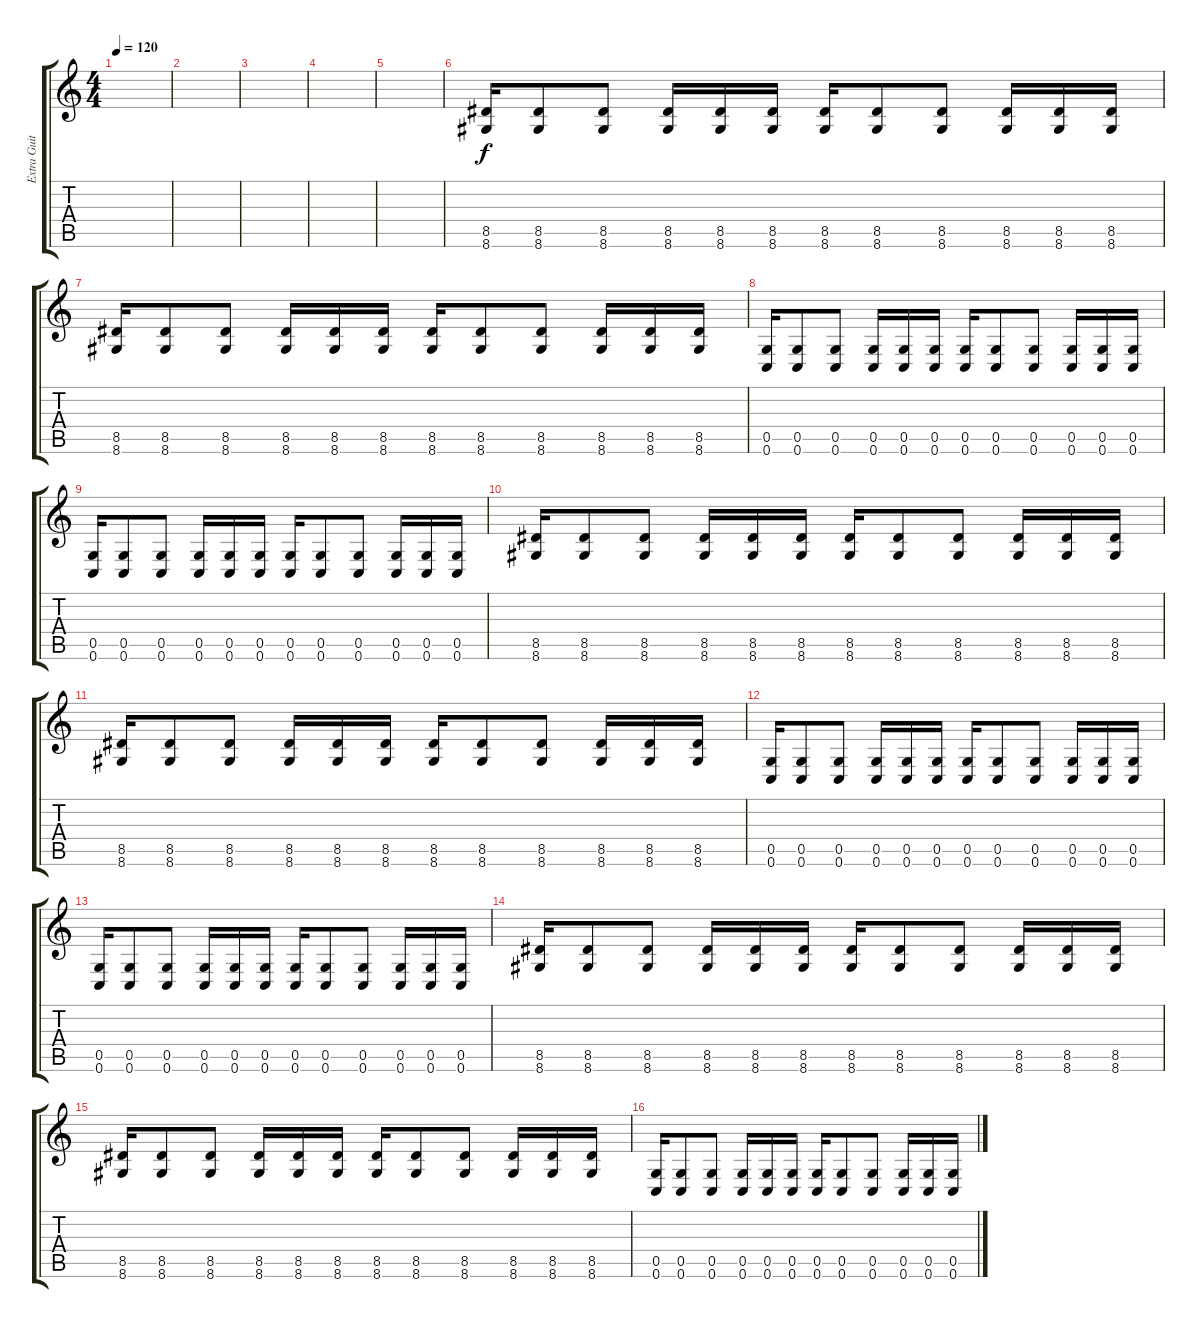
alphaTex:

\track ("Extra Guitar" "Extra Guit") {instrument distortionguitar}
\staff {score tabs}
\tuning (D4 A3 F3 C3 G2 C2) {hide}
\ts (4 4)
\tempo 120
\clef g2
\ks c
|
|
|
|
|
(8.5 8.6).16 (8.5 8.6).8 (8.5 8.6).8 (8.5 8.6).16 (8.5 8.6).16 (8.5 8.6).16 (8.5 8.6).16 (8.5 8.6).8 (8.5 8.6).8 (8.5 8.6).16 (8.5 8.6).16 (8.5 8.6).16 |
(8.5 8.6).16 (8.5 8.6).8 (8.5 8.6).8 (8.5 8.6).16 (8.5 8.6).16 (8.5 8.6).16 (8.5 8.6).16 (8.5 8.6).8 (8.5 8.6).8 (8.5 8.6).16 (8.5 8.6).16 (8.5 8.6).16 |
(0.5 0.6).16 (0.5 0.6).8 (0.5 0.6).8 (0.5 0.6).16 (0.5 0.6).16 (0.5 0.6).16 (0.5 0.6).16 (0.5 0.6).8 (0.5 0.6).8 (0.5 0.6).16 (0.5 0.6).16 (0.5 0.6).16 |
(0.5 0.6).16 (0.5 0.6).8 (0.5 0.6).8 (0.5 0.6).16 (0.5 0.6).16 (0.5 0.6).16 (0.5 0.6).16 (0.5 0.6).8 (0.5 0.6).8 (0.5 0.6).16 (0.5 0.6).16 (0.5 0.6).16 |
(8.5 8.6).16 (8.5 8.6).8 (8.5 8.6).8 (8.5 8.6).16 (8.5 8.6).16 (8.5 8.6).16 (8.5 8.6).16 (8.5 8.6).8 (8.5 8.6).8 (8.5 8.6).16 (8.5 8.6).16 (8.5 8.6).16 |
(8.5 8.6).16 (8.5 8.6).8 (8.5 8.6).8 (8.5 8.6).16 (8.5 8.6).16 (8.5 8.6).16 (8.5 8.6).16 (8.5 8.6).8 (8.5 8.6).8 (8.5 8.6).16 (8.5 8.6).16 (8.5 8.6).16 |
(0.5 0.6).16 (0.5 0.6).8 (0.5 0.6).8 (0.5 0.6).16 (0.5 0.6).16 (0.5 0.6).16 (0.5 0.6).16 (0.5 0.6).8 (0.5 0.6).8 (0.5 0.6).16 (0.5 0.6).16 (0.5 0.6).16 |
(0.5 0.6).16 (0.5 0.6).8 (0.5 0.6).8 (0.5 0.6).16 (0.5 0.6).16 (0.5 0.6).16 (0.5 0.6).16 (0.5 0.6).8 (0.5 0.6).8 (0.5 0.6).16 (0.5 0.6).16 (0.5 0.6).16 |
(8.5 8.6).16 (8.5 8.6).8 (8.5 8.6).8 (8.5 8.6).16 (8.5 8.6).16 (8.5 8.6).16 (8.5 8.6).16 (8.5 8.6).8 (8.5 8.6).8 (8.5 8.6).16 (8.5 8.6).16 (8.5 8.6).16 |
(8.5 8.6).16 (8.5 8.6).8 (8.5 8.6).8 (8.5 8.6).16 (8.5 8.6).16 (8.5 8.6).16 (8.5 8.6).16 (8.5 8.6).8 (8.5 8.6).8 (8.5 8.6).16 (8.5 8.6).16 (8.5 8.6).16 |
(0.5 0.6).16 (0.5 0.6).8 (0.5 0.6).8 (0.5 0.6).16 (0.5 0.6).16 (0.5 0.6).16 (0.5 0.6).16 (0.5 0.6).8 (0.5 0.6).8 (0.5 0.6).16 (0.5 0.6).16 (0.5 0.6).16
